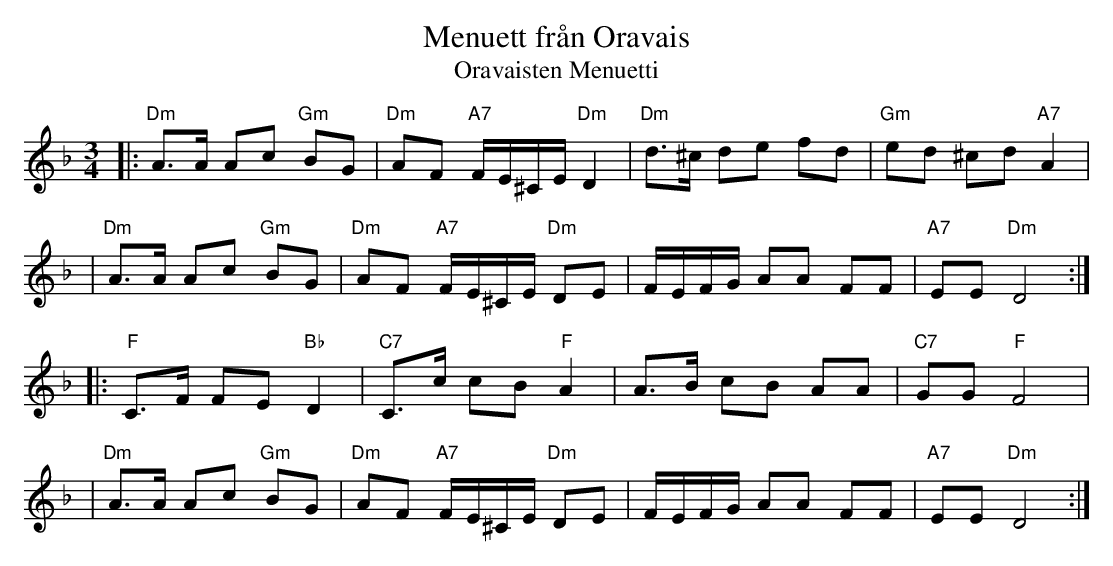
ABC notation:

X:1
T: Menuett fr\aan Oravais
T: Oravaisten Menuetti
M: 3/4
L: 1/8
K: Dm
|: "Dm"A>A Ac "Gm"BG | "Dm"AF "A7"F/E/^C/E/ "Dm"D2 \
|  "Dm"d>^c de fd | "Gm"ed ^cd "A7"A2 |
|  "Dm"A>A Ac "Gm"BG | "Dm"AF "A7"F/E/^C/E/ "Dm"DE \
|  F/E/F/G/ AA FF | "A7"EE "Dm"D4 :|
|: "F"C>F FE "Bb"D2 | "C7"C>c cB "F"A2 \
| A>B cB AA | "C7"GG "F"F4 |
|  "Dm"A>A Ac "Gm"BG | "Dm"AF "A7"F/E/^C/E/ "Dm"DE \
|  F/E/F/G/ AA FF | "A7"EE "Dm"D4 :|
